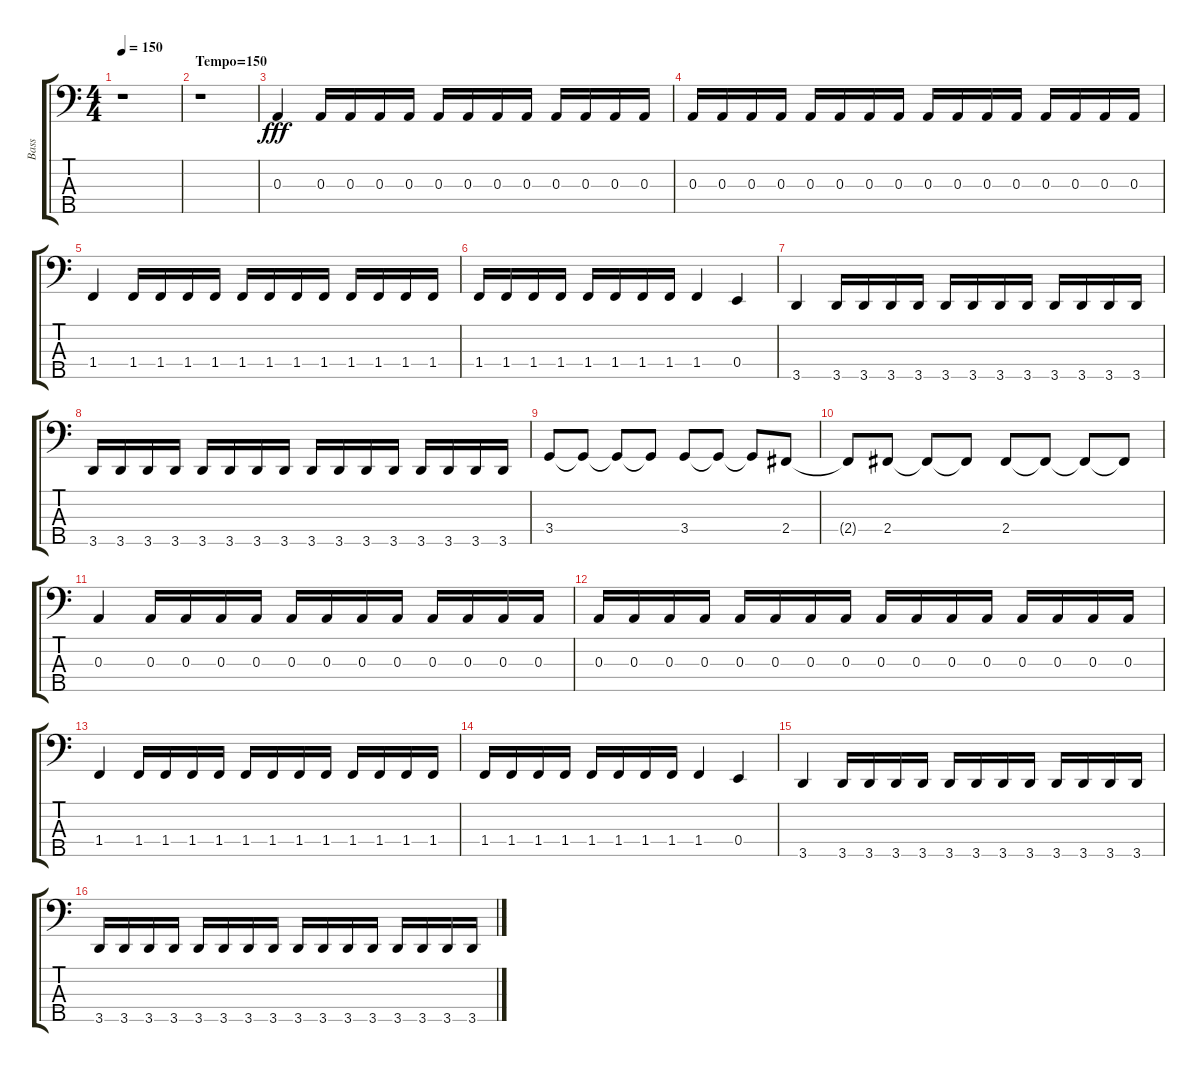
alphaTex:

\track ("Bass" "Bass") {instrument electricbassfinger}
\staff {score tabs}
\tuning (G2 D2 A1 E1 B0) {hide}
\ts (4 4)
\tempo 150
\clef f4
\ks c
r.1{dy fff} |
\section ("" "Tempo=150")
r.1 |
0.3.4 0.3.16 0.3.16 0.3.16 0.3.16 0.3.16 0.3.16 0.3.16 0.3.16 0.3.16 0.3.16 0.3.16 0.3.16 |
0.3.16 0.3.16 0.3.16 0.3.16 0.3.16 0.3.16 0.3.16 0.3.16 0.3.16 0.3.16 0.3.16 0.3.16 0.3.16 0.3.16 0.3.16 0.3.16 |
1.4.4 1.4.16 1.4.16 1.4.16 1.4.16 1.4.16 1.4.16 1.4.16 1.4.16 1.4.16 1.4.16 1.4.16 1.4.16 |
1.4.16 1.4.16 1.4.16 1.4.16 1.4.16 1.4.16 1.4.16 1.4.16 1.4.4 0.4.4 |
3.5.4 3.5.16 3.5.16 3.5.16 3.5.16 3.5.16 3.5.16 3.5.16 3.5.16 3.5.16 3.5.16 3.5.16 3.5.16 |
3.5.16 3.5.16 3.5.16 3.5.16 3.5.16 3.5.16 3.5.16 3.5.16 3.5.16 3.5.16 3.5.16 3.5.16 3.5.16 3.5.16 3.5.16 3.5.16 |
3.4.8 3.4{t}.8 3.4{t}.8 3.4{t}.8 3.4.8 3.4{t}.8 3.4{t}.8 2.4.8 |
2.4{t}.8 2.4.8 2.4{t}.8 2.4{t}.8 2.4.8 2.4{t}.8 2.4{t}.8 2.4{t}.8 |
0.3.4 0.3.16 0.3.16 0.3.16 0.3.16 0.3.16 0.3.16 0.3.16 0.3.16 0.3.16 0.3.16 0.3.16 0.3.16 |
0.3.16 0.3.16 0.3.16 0.3.16 0.3.16 0.3.16 0.3.16 0.3.16 0.3.16 0.3.16 0.3.16 0.3.16 0.3.16 0.3.16 0.3.16 0.3.16 |
1.4.4 1.4.16 1.4.16 1.4.16 1.4.16 1.4.16 1.4.16 1.4.16 1.4.16 1.4.16 1.4.16 1.4.16 1.4.16 |
1.4.16 1.4.16 1.4.16 1.4.16 1.4.16 1.4.16 1.4.16 1.4.16 1.4.4 0.4.4 |
3.5.4 3.5.16 3.5.16 3.5.16 3.5.16 3.5.16 3.5.16 3.5.16 3.5.16 3.5.16 3.5.16 3.5.16 3.5.16 |
3.5.16 3.5.16 3.5.16 3.5.16 3.5.16 3.5.16 3.5.16 3.5.16 3.5.16 3.5.16 3.5.16 3.5.16 3.5.16 3.5.16 3.5.16 3.5.16
